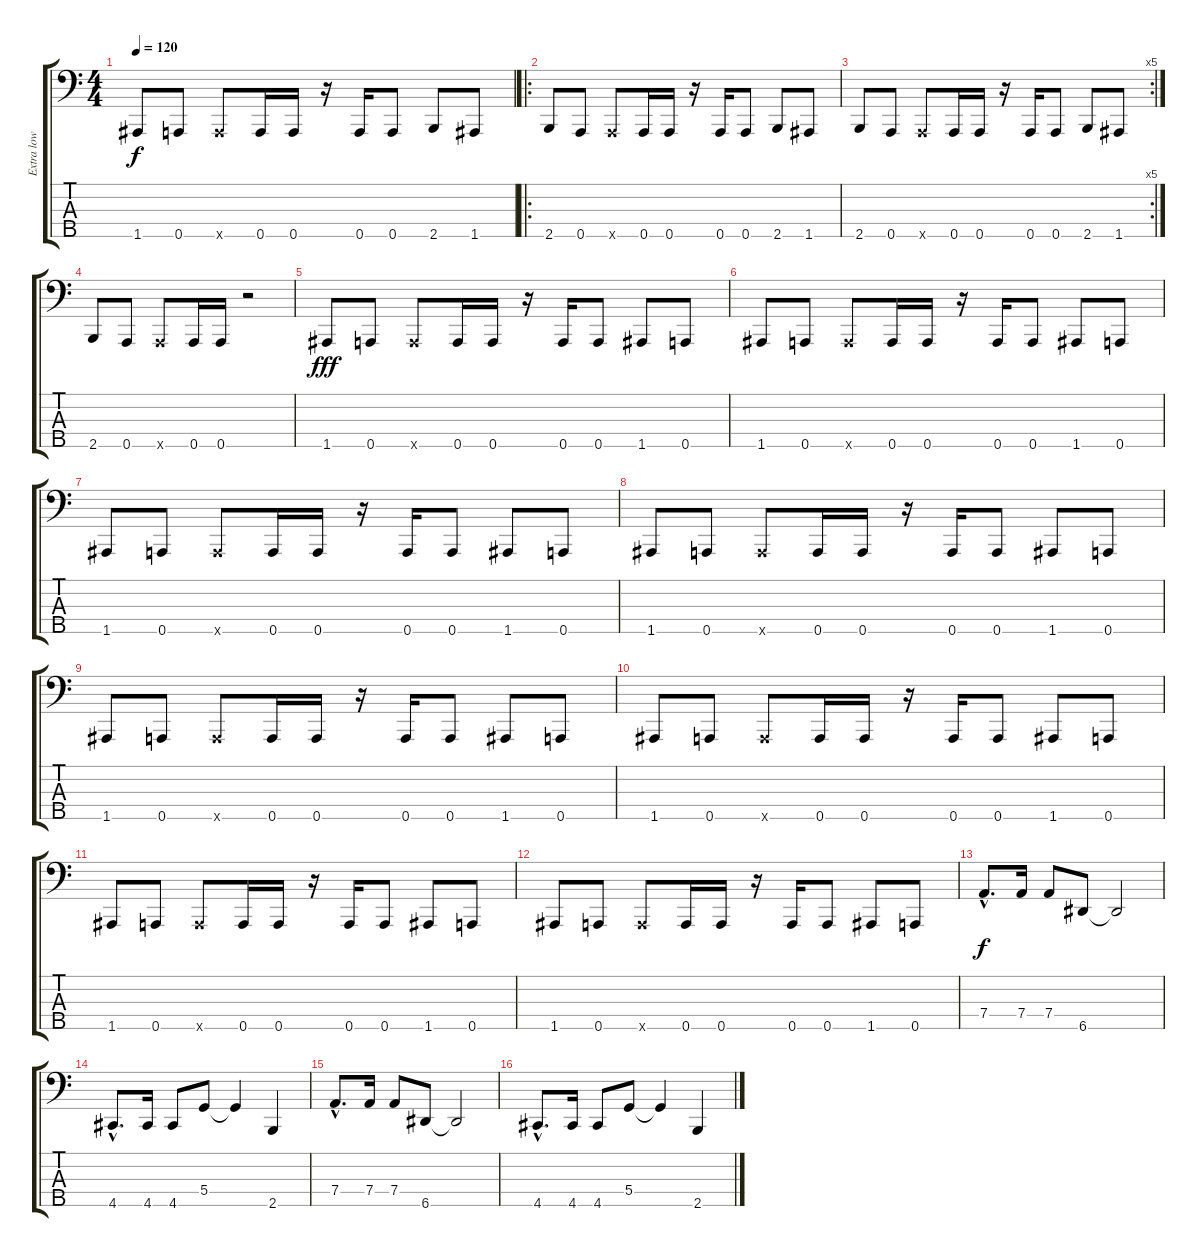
\track ("Extra low sound" "Extra low ") {instrument electricbassfinger}
\staff {score tabs}
\tuning (F2 C2 G1 D1 A0) {hide}
\ts (4 4)
\tempo 120
\clef f4
\ks c
1.5.8{dy f} 0.5.8 0.5{x}.8 0.5.16 0.5.16 r.16 0.5.16 0.5.8 2.5.8 1.5.8 |
\ro
2.5.8 0.5.8 0.5{x}.8 0.5.16 0.5.16 r.16 0.5.16 0.5.8 2.5.8 1.5.8 |
\rc 5
2.5.8 0.5.8 0.5{x}.8 0.5.16 0.5.16 r.16 0.5.16 0.5.8 2.5.8 1.5.8 |
2.5.8 0.5.8 0.5{x}.8 0.5.16 0.5.16 r.2 |
1.5.8{dy fff} 0.5.8 0.5{x}.8 0.5.16 0.5.16 r.16 0.5.16 0.5.8 1.5.8 0.5.8 |
1.5.8 0.5.8 0.5{x}.8 0.5.16 0.5.16 r.16 0.5.16 0.5.8 1.5.8 0.5.8 |
1.5.8 0.5.8 0.5{x}.8 0.5.16 0.5.16 r.16 0.5.16 0.5.8 1.5.8 0.5.8 |
1.5.8 0.5.8 0.5{x}.8 0.5.16 0.5.16 r.16 0.5.16 0.5.8 1.5.8 0.5.8 |
1.5.8 0.5.8 0.5{x}.8 0.5.16 0.5.16 r.16 0.5.16 0.5.8 1.5.8 0.5.8 |
1.5.8 0.5.8 0.5{x}.8 0.5.16 0.5.16 r.16 0.5.16 0.5.8 1.5.8 0.5.8 |
1.5.8 0.5.8 0.5{x}.8 0.5.16 0.5.16 r.16 0.5.16 0.5.8 1.5.8 0.5.8 |
1.5.8 0.5.8 0.5{x}.8 0.5.16 0.5.16 r.16 0.5.16 0.5.8 1.5.8 0.5.8 |
7.4{hac}.8{d dy f} 7.4.16 7.4.8 6.5.8 6.5{t}.2 |
4.5{hac}.8{d} 4.5.16 4.5.8 5.4.8 5.4{t}.4 2.5.4 |
7.4{hac}.8{d} 7.4.16 7.4.8 6.5.8 6.5{t}.2 |
4.5{hac}.8{d} 4.5.16 4.5.8 5.4.8 5.4{t}.4 2.5.4
